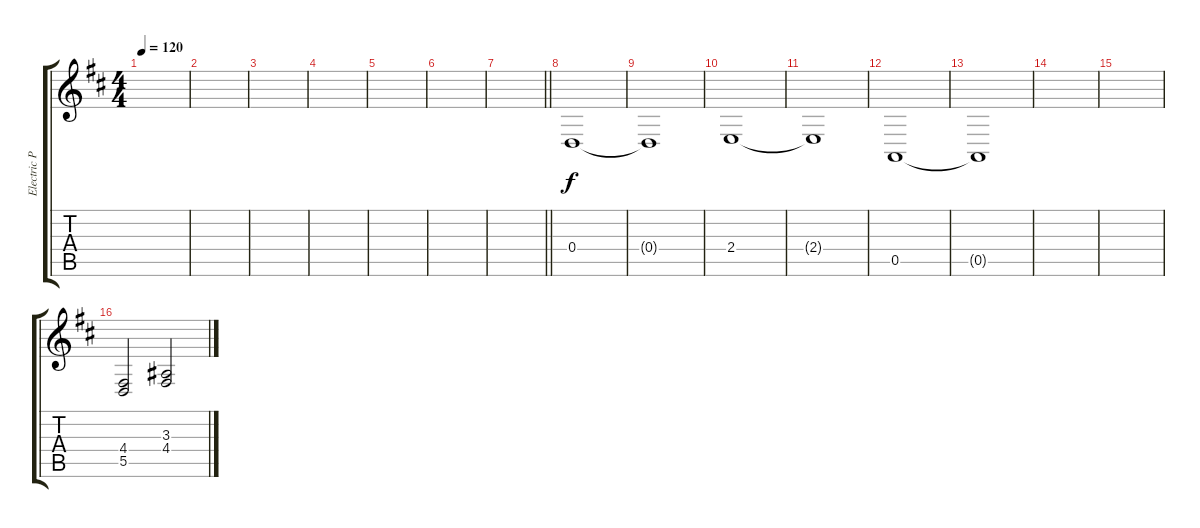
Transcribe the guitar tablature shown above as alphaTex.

\track ("Electric Piano" "Electric P") {instrument brightacousticpiano}
\staff {score tabs}
\tuning (E4 B3 G3 D3 A2 E2) {hide}
\ts (4 4)
\tempo 120
\clef g2
\ks d
|
|
|
|
|
|
\barLineRight lightlight
|
0.4.1 |
0.4{t}.1 |
2.4.1 |
2.4{t}.1 |
0.5.1 |
0.5{t}.1 |
|
|
(4.4 5.5).2 (3.3 4.4).2
